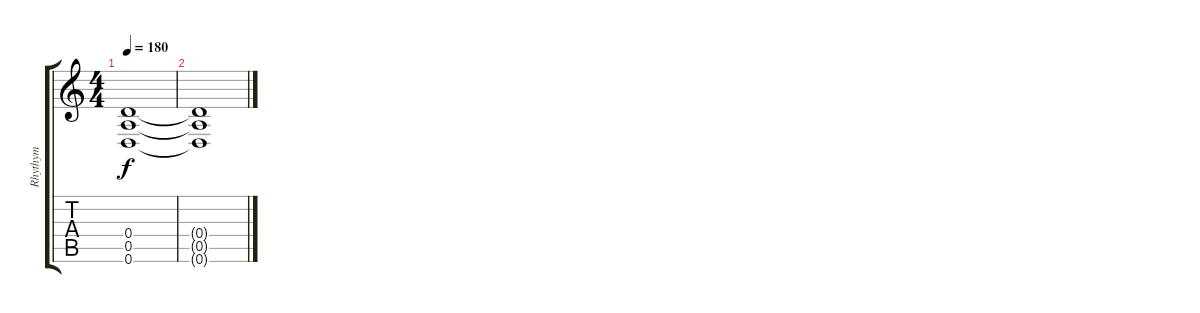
\track ("Rhythym" "Rhythym") {instrument distortionguitar}
\staff {score tabs}
\tuning (E4 B3 G3 D3 A2 D2) {hide}
\ts (4 4)
\tempo 180
\clef g2
\ks c
(0.4{t} 0.5{t} 0.6{t}).1{dy f} |
(0.4{t} 0.5{t} 0.6{t}).1
